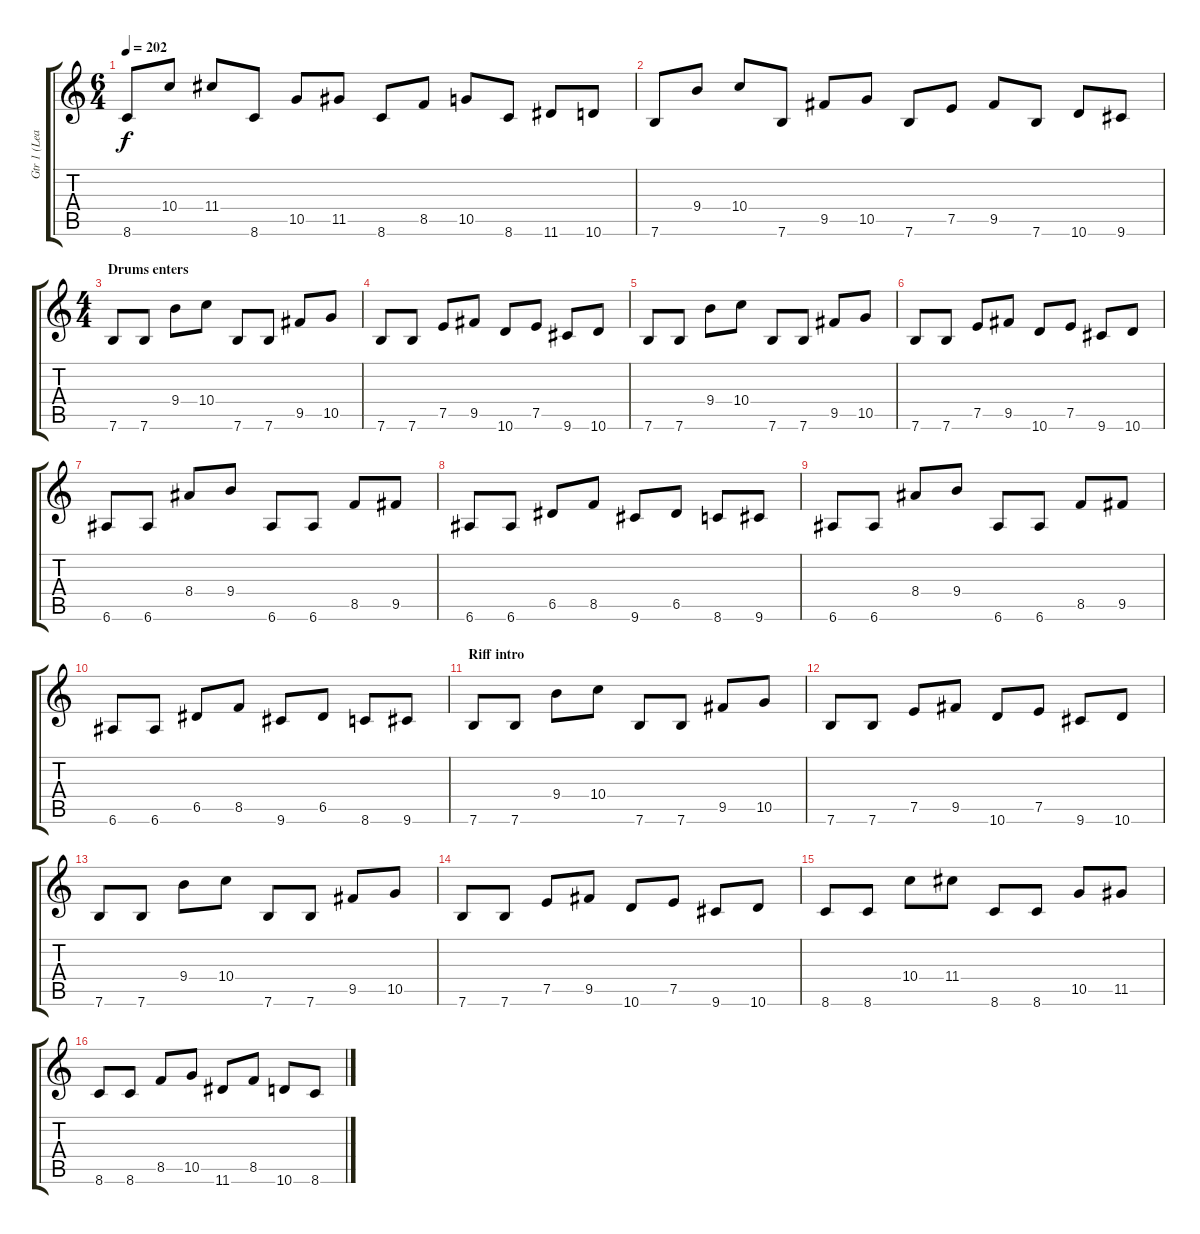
\track ("Gtr 1 (Lead)" "Gtr 1 (Lea") {instrument distortionguitar}
\staff {score tabs}
\tuning (E4 B3 G3 D3 A2 E2) {hide}
\ts (6 4)
\tempo 202
\clef g2
\ks c
8.6.8{dy f} 10.4.8 11.4.8 8.6.8 10.5.8 11.5.8 8.6.8 8.5.8 10.5.8 8.6.8 11.6.8 10.6.8 |
7.6.8 9.4.8 10.4.8 7.6.8 9.5.8 10.5.8 7.6.8 7.5.8 9.5.8 7.6.8 10.6.8 9.6.8 |
\ts (4 4)
\section ("" "Drums enters")
7.6.8 7.6.8 9.4.8 10.4.8 7.6.8 7.6.8 9.5.8 10.5.8 |
7.6.8 7.6.8 7.5.8 9.5.8 10.6.8 7.5.8 9.6.8 10.6.8 |
7.6.8 7.6.8 9.4.8 10.4.8 7.6.8 7.6.8 9.5.8 10.5.8 |
7.6.8 7.6.8 7.5.8 9.5.8 10.6.8 7.5.8 9.6.8 10.6.8 |
6.6.8 6.6.8 8.4.8 9.4.8 6.6.8 6.6.8 8.5.8 9.5.8 |
6.6.8 6.6.8 6.5.8 8.5.8 9.6.8 6.5.8 8.6.8 9.6.8 |
6.6.8 6.6.8 8.4.8 9.4.8 6.6.8 6.6.8 8.5.8 9.5.8 |
6.6.8 6.6.8 6.5.8 8.5.8 9.6.8 6.5.8 8.6.8 9.6.8 |
\section ("" "Riff intro")
7.6.8 7.6.8 9.4.8 10.4.8 7.6.8 7.6.8 9.5.8 10.5.8 |
7.6.8 7.6.8 7.5.8 9.5.8 10.6.8 7.5.8 9.6.8 10.6.8 |
7.6.8 7.6.8 9.4.8 10.4.8 7.6.8 7.6.8 9.5.8 10.5.8 |
7.6.8 7.6.8 7.5.8 9.5.8 10.6.8 7.5.8 9.6.8 10.6.8 |
8.6.8 8.6.8 10.4.8 11.4.8 8.6.8 8.6.8 10.5.8 11.5.8 |
8.6.8 8.6.8 8.5.8 10.5.8 11.6.8 8.5.8 10.6.8 8.6.8
